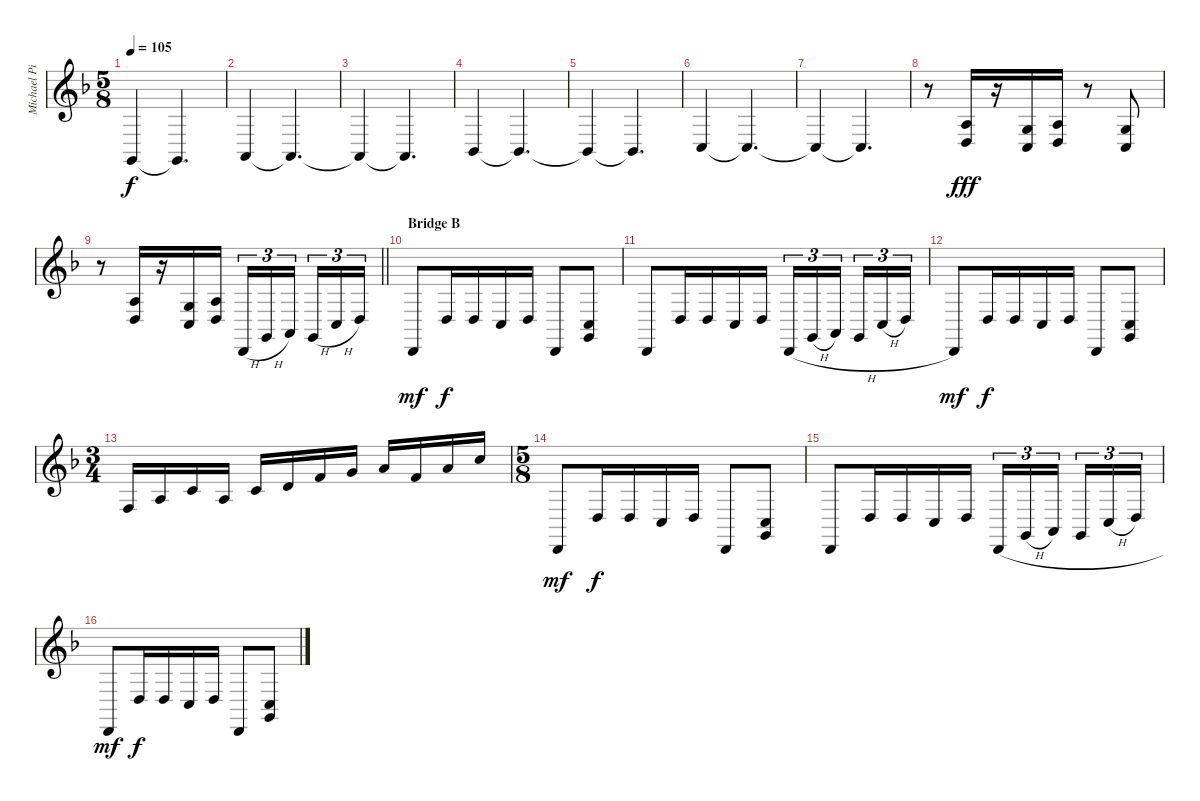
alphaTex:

\track ("Michael Pinella Keys" "Michael Pi") {instrument acousticgrandpiano}
\staff {score}
\tuning (D4 A3 F3 C3 G2 D2 B1) {hide}
\ts (5 8)
\tempo 105
\clef g2
\ks dminor
5.6{t}.4{dy f} 5.6{t}.4{d} |
2.5.4 2.5{t}.4{d} |
2.5{t}.4 2.5{t}.4{d} |
3.5.4 3.5{t}.4{d} |
3.5{t}.4 3.5{t}.4{d} |
5.5.4 5.5{t}.4{d} |
5.5{t}.4 5.5{t}.4{d} |
r.8 (9.4 7.5).16{dy fff} r.16 (7.4 5.5).16 (9.4 7.5).16 r.8 (7.4 5.5).8 |
\barLineRight lightlight
r.8 (9.4 7.5).16 r.16 (7.4 5.5).16 (9.4 7.5).16 0.6{h}.16{tu (3 2)} 5.6{h}.16{tu (3 2)} 7.6.16{tu (3 2)} 0.5{h}.16{tu (3 2)} 5.5{h}.16{tu (3 2)} 7.5.16{tu (3 2)} |
\section ("" "Bridge B")
0.6.8{dy mf volume 13 instrument acousticgrandpiano} 2.4.16{dy f} 2.4.16 0.4.16 2.4.16 0.6.8 (0.4 0.5).8 |
0.6.8 2.4.16 2.4.16 0.4.16 2.4.16 0.6{h}.16{tu (3 2)} 0.5{h}.16{tu (3 2)} 2.5.16{tu (3 2)} 0.5.16{tu (3 2)} 0.4{h}.16{tu (3 2)} 2.4.16{tu (3 2)} |
0.6.8{dy mf} 2.4.16{dy f} 2.4.16 0.4.16 2.4.16 0.6.8 (0.4 0.5).8 |
\ts (3 4)
15.6.16 14.5.16 17.5.16 14.5.16 17.5.16 14.4.16 17.4.16 14.3.16 16.3.16 17.4.16 16.3.16 19.3.16 |
\ts (5 8)
0.6.8{dy mf} 2.4.16{dy f} 2.4.16 0.4.16 2.4.16 0.6.8 (0.4 0.5).8 |
0.6.8 2.4.16 2.4.16 0.4.16 2.4.16 0.6{h}.16{tu (3 2)} 0.5{h}.16{tu (3 2)} 2.5.16{tu (3 2)} 0.5.16{tu (3 2)} 0.4{h}.16{tu (3 2)} 2.4.16{tu (3 2)} |
0.6.8{dy mf} 2.4.16{dy f} 2.4.16 0.4.16 2.4.16 0.6.8 (0.4 0.5).8
